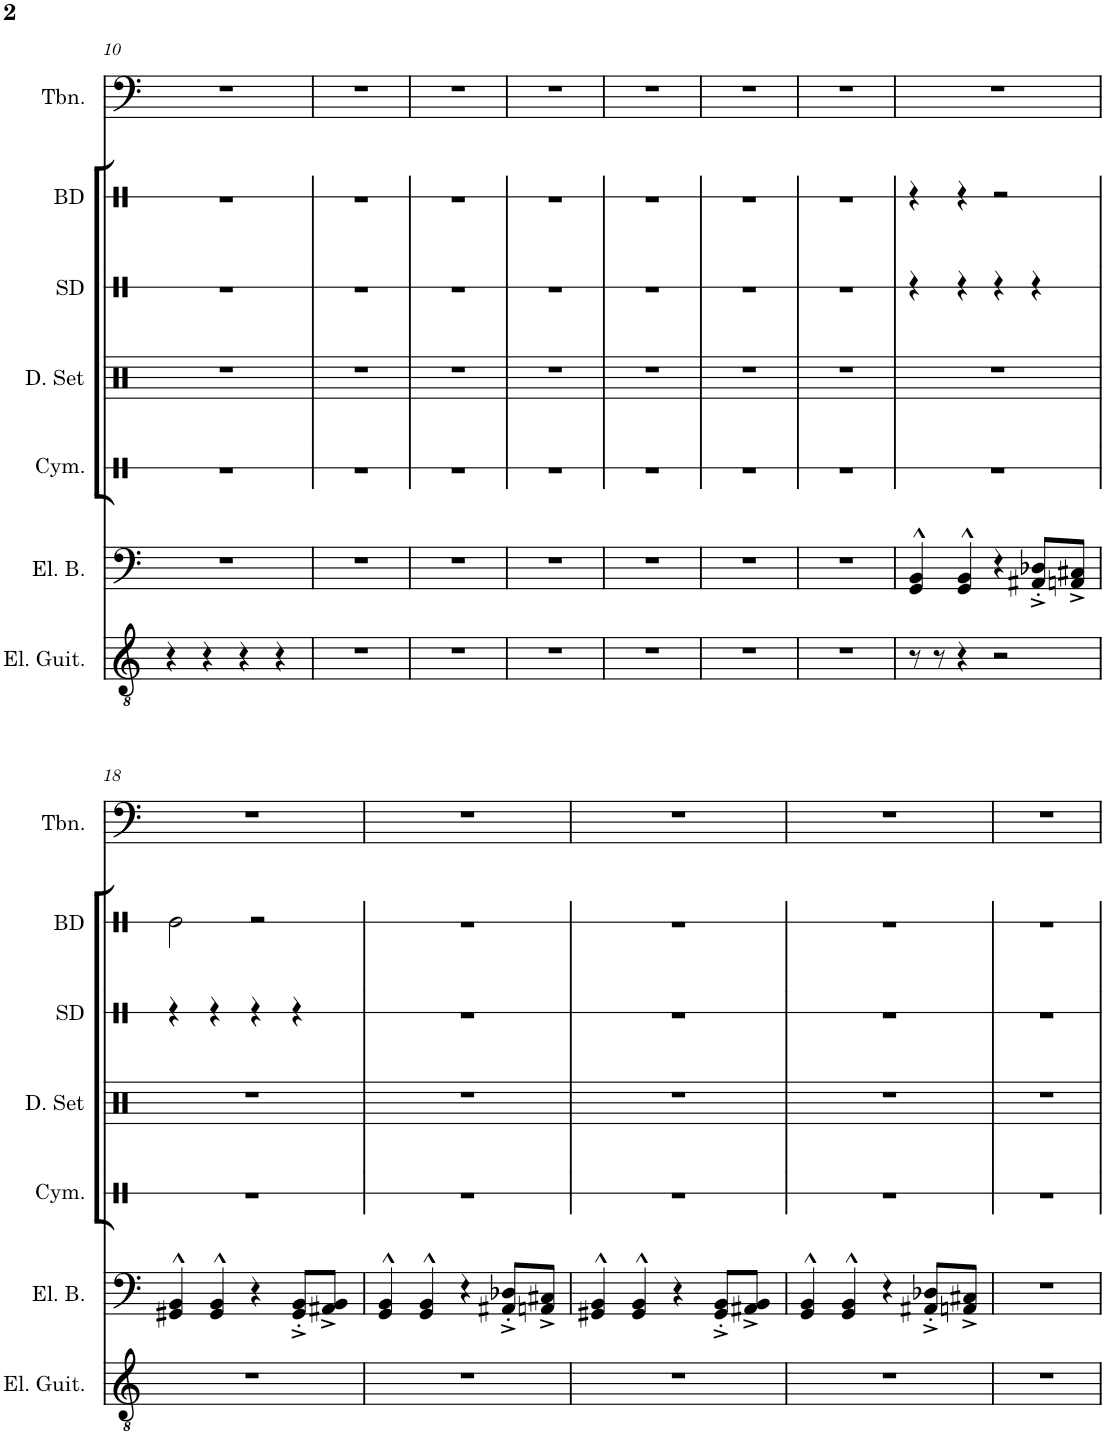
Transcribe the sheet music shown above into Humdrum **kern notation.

**kern	**kern	**kern	**kern	**kern	**kern	**kern
*part7	*part6	*part5	*part4	*part3	*part2	*part1
*staff7	*staff6	*staff5	*staff4	*staff3	*staff2	*staff1
*I"Electric Guitar	*I"5-str. Electric Bass	*I"Cymbals	*I"Drumset	*I"Snare Drum	*I"Bass Drum	*I"Trombone
*I'El. Guit.	*I'El. B.	*I'Cym.	*I'D. Set	*I'SD	*I'BD	*I'Tbn.
!!LO:PB:g=z
*clefGv2	*clefF4	*clefX	*clefX	*clefX	*clefX	*clefF4
*	*Trd7c12	*	*	*	*	*
*k[]	*k[]	*k[]	*k[]	*k[]	*k[]	*k[]
*M4/4	*M4/4	*M4/4	*M4/4	*M4/4	*M4/4	*M4/4
=10	=10	=10	=10	=10	=10	=10
4r	1r	1r	1r	1r	1r	1r
4r	.	.	.	.	.	.
4r	.	.	.	.	.	.
4r	.	.	.	.	.	.
=11	=11	=11	=11	=11	=11	=11
1r	1r	1r	1r	1r	1r	1r
=12	=12	=12	=12	=12	=12	=12
1r	1r	1r	1r	1r	1r	1r
=13	=13	=13	=13	=13	=13	=13
1r	1r	1r	1r	1r	1r	1r
=14	=14	=14	=14	=14	=14	=14
1r	1r	1r	1r	1r	1r	1r
=15	=15	=15	=15	=15	=15	=15
1r	1r	1r	1r	1r	1r	1r
=16	=16	=16	=16	=16	=16	=16
1r	1r	1r	1r	1r	1r	1r
=17	=17	=17	=17	=17	=17	=17
8r	4GG/^^ 4BB/^^	1r	1r	4r	4r	1r
8r	.	.	.	.	.	.
4r	4GG/^^ 4BB/^^	.	.	4r	4r	.
2r	4rE	.	.	4r	2r	.
.	8AA#X/'^ 8D-X/'^L	.	.	4r	.	.
.	8AAn/^ 8C#X/^J	.	.	.	.	.
!!LO:LB:g=z
=18	=18	=18	=18	=18	=18	=18
1r	4GG#X/^^ 4BB/^^	1r	1r	4r	2Re\	1r
.	4GG#/^^ 4BB/^^	.	.	4r	.	.
.	4r	.	.	4r	2r	.
.	8GG#/'^ 8BB/'^L	.	.	4r	.	.
.	8AA#X/^ 8BB/^J	.	.	.	.	.
=19	=19	=19	=19	=19	=19	=19
1r	4GG/^^ 4BB/^^	1r	1r	1r	1r	1r
.	4GG/^^ 4BB/^^	.	.	.	.	.
.	4rE	.	.	.	.	.
.	8AA#X/'^ 8D-X/'^L	.	.	.	.	.
.	8AAn/^ 8C#X/^J	.	.	.	.	.
=20	=20	=20	=20	=20	=20	=20
1r	4GG#X/^^ 4BB/^^	1r	1r	1r	1r	1r
.	4GG#/^^ 4BB/^^	.	.	.	.	.
.	4r	.	.	.	.	.
.	8GG#/'^ 8BB/'^L	.	.	.	.	.
.	8AA#X/^ 8BB/^J	.	.	.	.	.
=21	=21	=21	=21	=21	=21	=21
1r	4GG/^^ 4BB/^^	1r	1r	1r	1r	1r
.	4GG/^^ 4BB/^^	.	.	.	.	.
.	4rE	.	.	.	.	.
.	8AA#X/'^ 8D-X/'^L	.	.	.	.	.
.	8AAn/^ 8C#X/^J	.	.	.	.	.
=22	=22	=22	=22	=22	=22	=22
1r	1r	1r	1r	1r	1r	1r
=	=	=	=	=	=	=
*-	*-	*-	*-	*-	*-	*-
